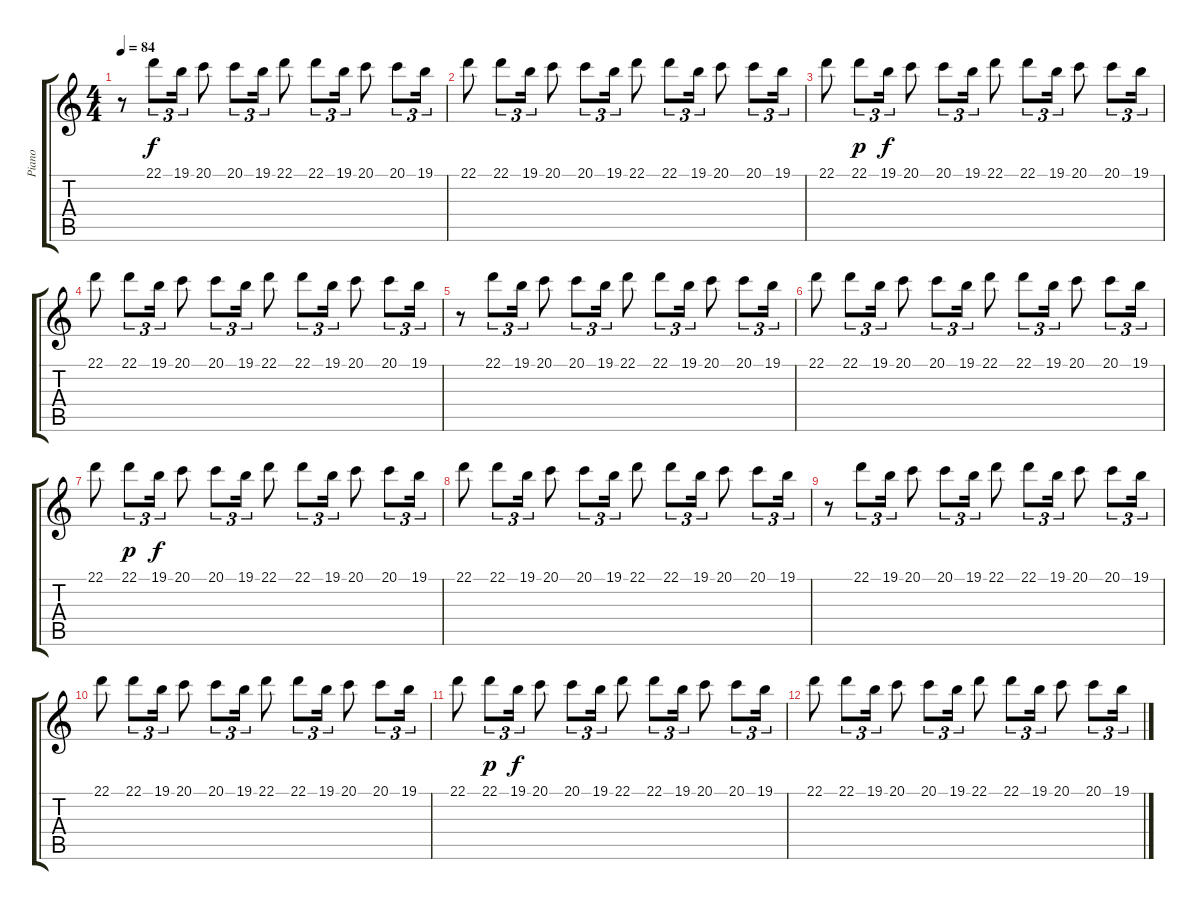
\track ("Piano" "Piano") {instrument acousticgrandpiano}
\staff {score tabs}
\tuning (E4 B3 G3 D3 A2 E2) {hide}
\ts (4 4)
\tempo 84
\clef g2
\ks c
r.8{dy f} 22.1.8{tu (3 2)} 19.1.16{tu (3 2)} 20.1.8 20.1.8{tu (3 2)} 19.1.16{tu (3 2)} 22.1.8 22.1.8{tu (3 2)} 19.1.16{tu (3 2)} 20.1.8 20.1.8{tu (3 2)} 19.1.16{tu (3 2)} |
22.1.8 22.1.8{tu (3 2)} 19.1.16{tu (3 2)} 20.1.8 20.1.8{tu (3 2)} 19.1.16{tu (3 2)} 22.1.8 22.1.8{tu (3 2)} 19.1.16{tu (3 2)} 20.1.8 20.1.8{tu (3 2)} 19.1.16{tu (3 2)} |
22.1.8 22.1.8{tu (3 2) dy p} 19.1.16{tu (3 2) dy f} 20.1.8 20.1.8{tu (3 2)} 19.1.16{tu (3 2)} 22.1.8 22.1.8{tu (3 2)} 19.1.16{tu (3 2)} 20.1.8 20.1.8{tu (3 2)} 19.1.16{tu (3 2)} |
22.1.8 22.1.8{tu (3 2)} 19.1.16{tu (3 2)} 20.1.8 20.1.8{tu (3 2)} 19.1.16{tu (3 2)} 22.1.8 22.1.8{tu (3 2)} 19.1.16{tu (3 2)} 20.1.8 20.1.8{tu (3 2)} 19.1.16{tu (3 2)} |
r.8{volume 8} 22.1.8{tu (3 2)} 19.1.16{tu (3 2)} 20.1.8 20.1.8{tu (3 2)} 19.1.16{tu (3 2)} 22.1.8 22.1.8{tu (3 2)} 19.1.16{tu (3 2)} 20.1.8 20.1.8{tu (3 2)} 19.1.16{tu (3 2)} |
22.1.8 22.1.8{tu (3 2)} 19.1.16{tu (3 2)} 20.1.8 20.1.8{tu (3 2)} 19.1.16{tu (3 2)} 22.1.8 22.1.8{tu (3 2)} 19.1.16{tu (3 2)} 20.1.8 20.1.8{tu (3 2)} 19.1.16{tu (3 2)} |
22.1.8 22.1.8{tu (3 2) dy p} 19.1.16{tu (3 2) dy f} 20.1.8 20.1.8{tu (3 2)} 19.1.16{tu (3 2)} 22.1.8 22.1.8{tu (3 2)} 19.1.16{tu (3 2)} 20.1.8 20.1.8{tu (3 2)} 19.1.16{tu (3 2)} |
22.1.8 22.1.8{tu (3 2)} 19.1.16{tu (3 2)} 20.1.8 20.1.8{tu (3 2)} 19.1.16{tu (3 2)} 22.1.8 22.1.8{tu (3 2)} 19.1.16{tu (3 2)} 20.1.8 20.1.8{tu (3 2)} 19.1.16{tu (3 2)} |
r.8{volume 0} 22.1.8{tu (3 2)} 19.1.16{tu (3 2)} 20.1.8 20.1.8{tu (3 2)} 19.1.16{tu (3 2)} 22.1.8 22.1.8{tu (3 2)} 19.1.16{tu (3 2)} 20.1.8 20.1.8{tu (3 2)} 19.1.16{tu (3 2)} |
22.1.8 22.1.8{tu (3 2)} 19.1.16{tu (3 2)} 20.1.8 20.1.8{tu (3 2)} 19.1.16{tu (3 2)} 22.1.8 22.1.8{tu (3 2)} 19.1.16{tu (3 2)} 20.1.8 20.1.8{tu (3 2)} 19.1.16{tu (3 2)} |
22.1.8 22.1.8{tu (3 2) dy p} 19.1.16{tu (3 2) dy f} 20.1.8 20.1.8{tu (3 2)} 19.1.16{tu (3 2)} 22.1.8 22.1.8{tu (3 2)} 19.1.16{tu (3 2)} 20.1.8 20.1.8{tu (3 2)} 19.1.16{tu (3 2)} |
22.1.8 22.1.8{tu (3 2)} 19.1.16{tu (3 2)} 20.1.8 20.1.8{tu (3 2)} 19.1.16{tu (3 2)} 22.1.8 22.1.8{tu (3 2)} 19.1.16{tu (3 2)} 20.1.8 20.1.8{tu (3 2)} 19.1.16{tu (3 2)}
